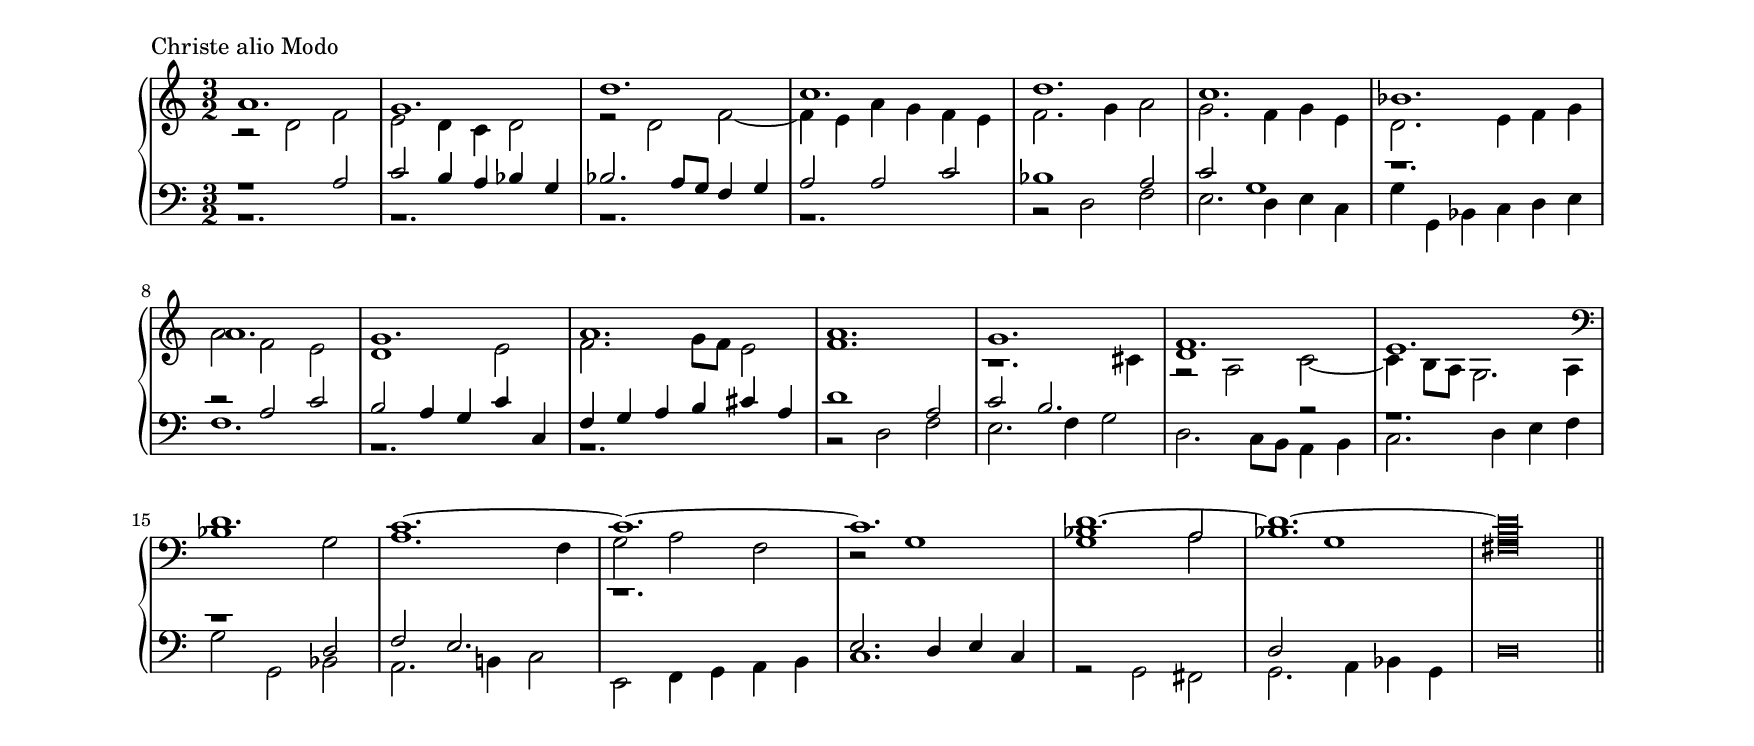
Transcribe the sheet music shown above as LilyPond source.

%! Title: Christe alio Modo
%! Part: I
%! No: 6
%! Remark:

\version "2.22.1"
\include "italiano.ly"

%****************************************************************
% Start cut-&-pastable-section

%****************************************************************

\paper {
  % Set paper
  #(set-paper-size "a4landscape")
  indent = 0\mm
  line-width = 250\mm
  ragged-right = ##f
  line-width = #(- line-width (* mm 3.000000) (* mm 1))
}

\layout {
  \context {
    \Score
    \override SpacingSpanner.base-shortest-duration = #(ly:make-moment 1/8)
    \override SpacingSpanner.uniform-stretching = ##t
  }
}
%*****************************************
%  Set Header
%*****************************************
\header {
  %title = "KYRIE"
  %subtitle = "Kyrie"
  %subsubtitle = "Fiori Musicali"
  %composer = "G. Frescobaldi"
  %opus = "F.12/03"
  %tagline = "© 2022 Hautbois Project"
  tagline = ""
}

%*****************************************
% Start Voice
% Write the voices here
%*****************************************
MyMeter = \time 3/2
MyTempo = \tempo "Adantino"
MyKey = \key do \major
PieceName = "Christe alio Modo"
MyFinalBar = \bar "||"

PieceVIS = \relative la' {
  % bar 1	- 5
  la1. | sol1. | re'1. | do1. | re1. |
  
  % bar 6 - 10
  do1. | sib1. | la1. | sol1. | la1. |
  
  % bar 11 - 15
  la1. | sol1. | fa1. | mi1. | \clef "bass" re1. |
  
  % bar 16 - 20
  do1.~ | do1.~ | do1. | re1.~ | re1.~ |
  \once \override NoteHead.style = #'baroque
  re\breve*1/2 s2|
  
  \MyFinalBar
}

PieceVIA = \relative re' {
  % bar 1	- 5
  si2\rest re2 fa | mi2 re4 do re2 | mi2\rest re fa~ |
  fa4 mi la sol fa mi | fa2. sol4 la2 |
  
  % bar 6 - 10
  sol2. fa4 sol mi | re2. mi4 fa sol |
  la2 fa mi | re1 mi2 | fa2. sol8 fa mi2 |
  
  % bar 11 - 15
  fa1. | la,1.\rest | sol2\rest la do~ |
  do4 si8 la sol2. la4 | sib1 sol2 |
  
  % bar 16 - 20
  la1. | do,,1.\rest | re'2\rest sol1 | sib1 \once \stemUp la2 | sib1. |
  \once \override NoteHead.style = #'baroque
  la\breve*1/2 s2 |
  
  \MyFinalBar
}

PieceVIT = \relative la {
  % bar 1	- 5
  fa1\rest la2 | do2 si4 la sib sol |
  sib2. la8 sol fa4 sol |
  la2 la do | sib1 la2 |
  
  % bar 6 - 10
  do2 sol1 | do1.\rest | do2\rest la2 do |
  si2 la4 sol do do, | fa4 sol la si dod la |
  
  % bar 11 - 15
  re1 la2 | do2 si2. \change Staff="up" \stemDown dod4 |
  re1 \change Staff="down" \stemUp la2\rest | fa1.\rest | si1\rest re,2 |
  
  % bar 16 - 20
  fa2 mi2. \change Staff="up" \stemDown fa4 | sol2 la fa |
  \change Staff="down" \stemUp mi2. re4 mi do | \change Staff="up" \stemDown sol'1 la2 |
  \change Staff="down" \stemUp re,2 \change Staff="up" \stemDown sol1 |
  \once \override NoteHead.style = #'baroque
  fad\breve*1/2 s2 |
  
  \MyFinalBar
}

PieceVIB = \relative re {
  % bar 1	- 5
  sol,1.\rest | sol1.\rest | sol1.\rest |
  sol1.\rest | si2\rest re fa |
  
  % bar 6 - 10
  mi2. re4 mi do |
  sol' sol, sib do re mi |
  fa1. | sol,1.\rest | sol1.\rest |
  
  % bar 11 - 15
  si2\rest re fa | mi2. fa4 sol2 |
  re2. do8 si la4 si | do2. re4 mi fa |
  sol2 sol, sib |
  
  % bar 16 - 20
  la2. si!4 do2 | mi,2 fa4 sol la si |
  do1. | sol2\rest sol fad | sol2. la4 sib sol |
  \once \override NoteHead.style = #'baroque
  re'\breve*1/2 s2 |
  
  \MyFinalBar
}

%*****************************************
%  Start Score
%*****************************************

\markup { \vspace #1 }
\score {
  \header {
    piece = \PieceName
  }
  \new PianoStaff <<
    \new Staff = "up" { 
      \clef "treble" 
      %\MyTempo
      \MyKey
      \MyMeter
      <<
        \PieceVIS
        \\
        \PieceVIA
      >>
    }
    \new Staff = "down" {
      \clef "bass" 
      %\MyTempo
      \MyKey
      \MyMeter
      <<
        \PieceVIT
        \\
        \PieceVIB
      >>
    }
  >>
}